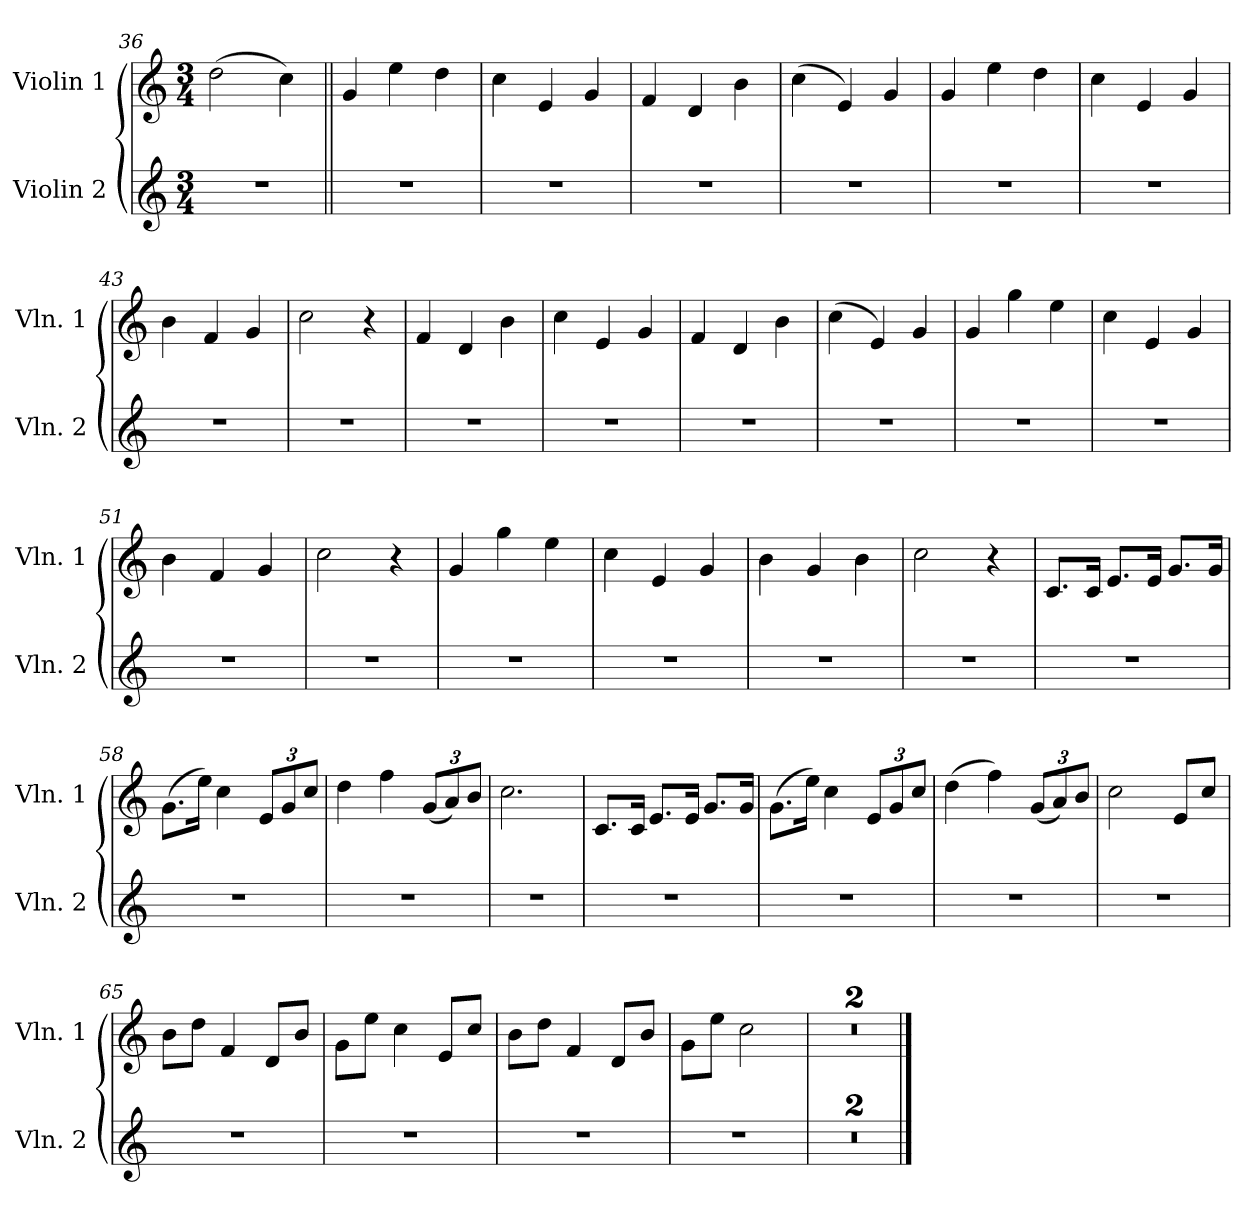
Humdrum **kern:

**kern	**kern
*part2	*part1
*staff2	*staff1
*I"Violin 2	*I"Violin 1
*I'Vln. 2	*I'Vln. 1
*clefG2	*clefG2
*k[]	*k[]
*M3/4	*M3/4
=36	=36
2.r	(>2dd\
.	4cc\)
=37||	=37||
2.r	4g/
.	4ee\
.	4dd\
=38	=38
2.r	4cc\
.	4e/
.	4g/
=39	=39
2.r	4f/
.	4d/
.	4b\
=40	=40
2.r	(>4cc\
.	4e/)
.	4g/
=41	=41
2.r	4g/
.	4ee\
.	4dd\
=42	=42
2.r	4cc\
.	4e/
.	4g/
=43	=43
2.r	4b\
.	4f/
.	4g/
!!LO:PB:g=z
=44	=44
2.r	2cc\
.	4r
=45	=45
2.r	4f/
.	4d/
.	4b\
=46	=46
2.r	4cc\
.	4e/
.	4g/
=47	=47
2.r	4f/
.	4d/
.	4b\
=48	=48
2.r	(>4cc\
.	4e/)
.	4g/
=49	=49
2.r	4g/
.	4gg\
.	4ee\
=50	=50
2.r	4cc\
.	4e/
.	4g/
=51	=51
2.r	4b\
.	4f/
.	4g/
=52	=52
2.r	2cc\
.	4r
!!LO:PB:g=z
=53	=53
2.r	4g/
.	4gg\
.	4ee\
=54	=54
2.r	4cc\
.	4e/
.	4g/
=55	=55
2.r	4b\
.	4g/
.	4b\
=56	=56
2.r	2cc\
.	4r
=57	=57
2.r	8.c/L
.	16c/Jk
.	8.e/L
.	16e/Jk
.	8.g/L
.	16g/Jk
=58	=58
2.r	(>8.g\L
.	16ee\Jk)
.	4cc\
*	*Xbrackettup
.	12e/L
.	12g/
.	12cc/J
!!LO:LB:g=z
=59	=59
2.r	4dd\
.	4ff\
.	(<12g/L
.	12a/)
.	12b/J
=60	=60
2.r	2.cc\
=61	=61
2.r	8.c/L
.	16c/Jk
.	8.e/L
.	16e/Jk
.	8.g/L
.	16g/Jk
=62	=62
2.r	(>8.g\L
.	16ee\Jk)
.	4cc\
.	12e/L
.	12g/
.	12cc/J
=63	=63
2.r	(>4dd\
.	4ff\)
.	(<12g/L
.	12a/)
.	12b/J
=64	=64
2.r	2cc\
.	8e/L
.	8cc/J
!!LO:LB:g=z
=65	=65
2.r	8b\L
.	8dd\J
.	4f/
.	8d/L
.	8b/J
=66	=66
2.r	8g\L
.	8ee\J
.	4cc\
.	8e/L
.	8cc/J
=67	=67
2.r	8b\L
.	8dd\J
.	4f/
.	8d/L
.	8b/J
=68	=68
2.r	8g\L
.	8ee\J
.	2cc\
=69	=69
2.r	2.r
=70	=70
2.r	2.r
==	==
*-	*-
